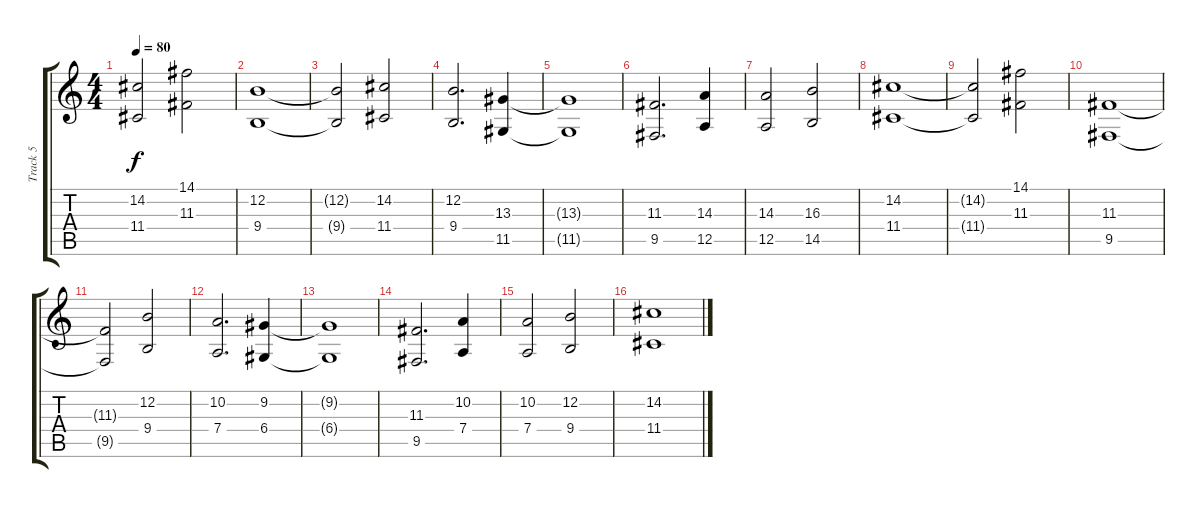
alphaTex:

\track ("Track 5" "Track 5") {instrument stringensemble1}
\staff {score tabs}
\tuning (E4 B3 G3 D3 A2 E2) {hide}
\ts (4 4)
\tempo 80
\clef g2
\ks c
(14.2{t} 11.4{t}).2{dy f} (14.1 11.3).2 |
(12.2 9.4).1 |
(12.2{t} 9.4{t}).2 (14.2 11.4).2 |
(12.2 9.4).2{d} (13.3 11.5).4 |
(13.3{t} 11.5{t}).1 |
(11.3 9.5).2{d} (14.3 12.5).4 |
(14.3 12.5).2 (16.3 14.5).2 |
(14.2 11.4).1 |
(14.2{t} 11.4{t}).2 (14.1 11.3).2 |
(11.3 9.5).1 |
(11.3{t} 9.5{t}).2 (12.2 9.4).2 |
(10.2 7.4).2{d} (9.2 6.4).4 |
(9.2{t} 6.4{t}).1 |
(11.3 9.5).2{d} (10.2 7.4).4 |
(10.2 7.4).2 (12.2 9.4).2 |
(14.2 11.4).1
